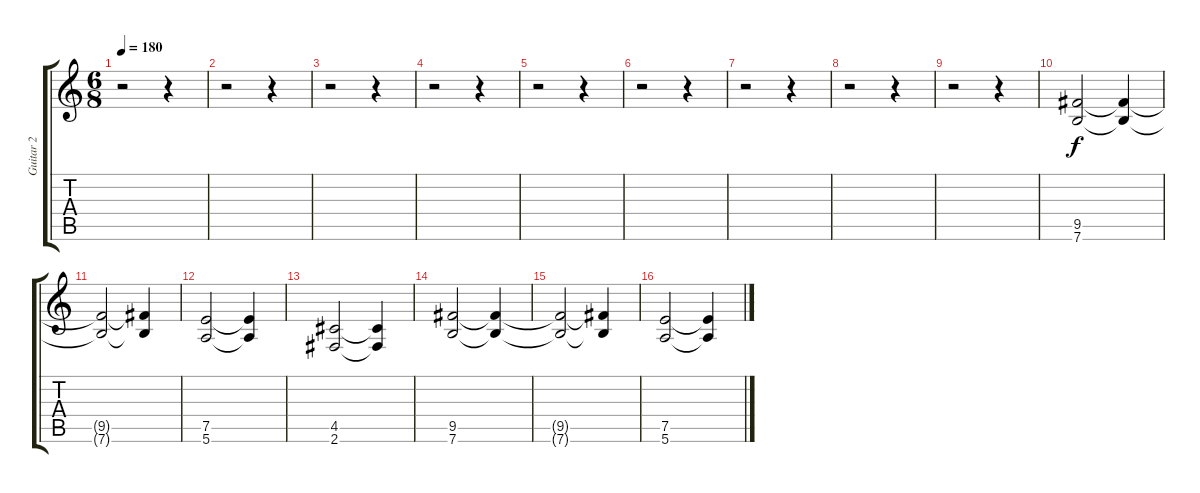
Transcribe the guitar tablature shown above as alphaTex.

\track ("Guitar 2" "Guitar 2") {instrument overdrivenguitar}
\staff {score tabs}
\tuning (E4 B3 G3 D3 A2 E2) {hide}
\ts (6 8)
\tempo 180
\clef g2
\ks c
r.2{dy f instrument overdrivenguitar} r.4 |
r.2 r.4 |
r.2 r.4 |
r.2 r.4 |
r.2 r.4 |
r.2 r.4 |
r.2 r.4 |
r.2 r.4 |
r.2 r.4 |
(9.5 7.6).2 (9.5{t} 7.6{t}).4 |
(9.5{t} 7.6{t}).2 (9.5{t} 7.6{t}).4 |
(7.5 5.6).2 (7.5{t} 5.6{t}).4 |
(4.5 2.6).2 (4.5{t} 2.6{t}).4 |
(9.5 7.6).2 (9.5{t} 7.6{t}).4 |
(9.5{t} 7.6{t}).2 (9.5{t} 7.6{t}).4 |
(7.5 5.6).2 (7.5{t} 5.6{t}).4
